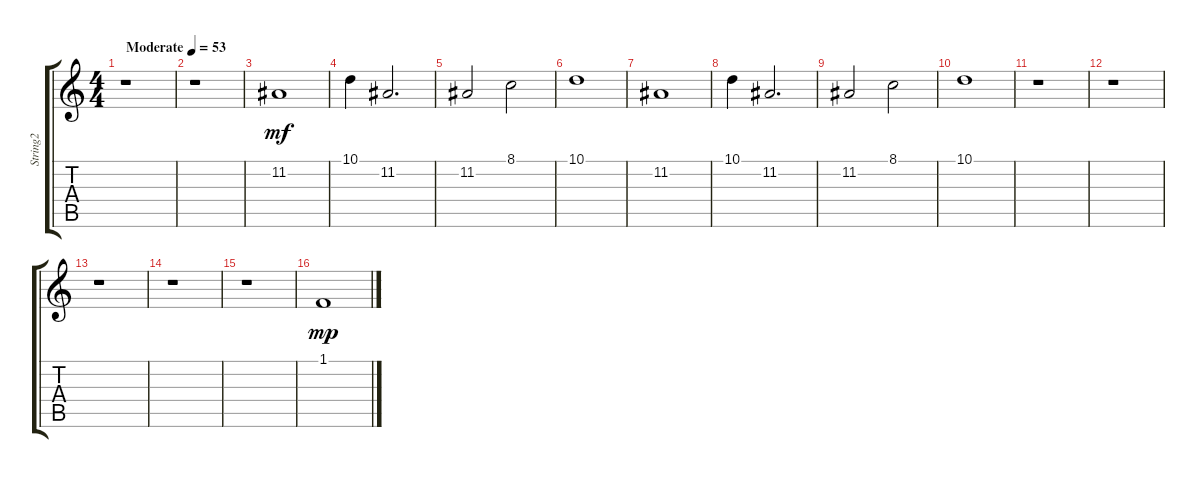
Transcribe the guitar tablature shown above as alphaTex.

\track ("String2" "String2") {instrument stringensemble1}
\staff {score tabs}
\tuning (E4 B3 G3 D3 A2 E2) {hide}
\ts (4 4)
\tempo (53 "Moderate")
\clef g2
\ks c
r.1{dy mf instrument stringensemble1} |
r.1 |
11.2.1 |
10.1.4 11.2.2{d} |
11.2.2 8.1.2 |
10.1.1 |
11.2.1 |
10.1.4 11.2.2{d} |
11.2.2 8.1.2 |
10.1.1 |
r.1 |
r.1 |
r.1 |
r.1 |
r.1 |
1.1.1{dy mp}
